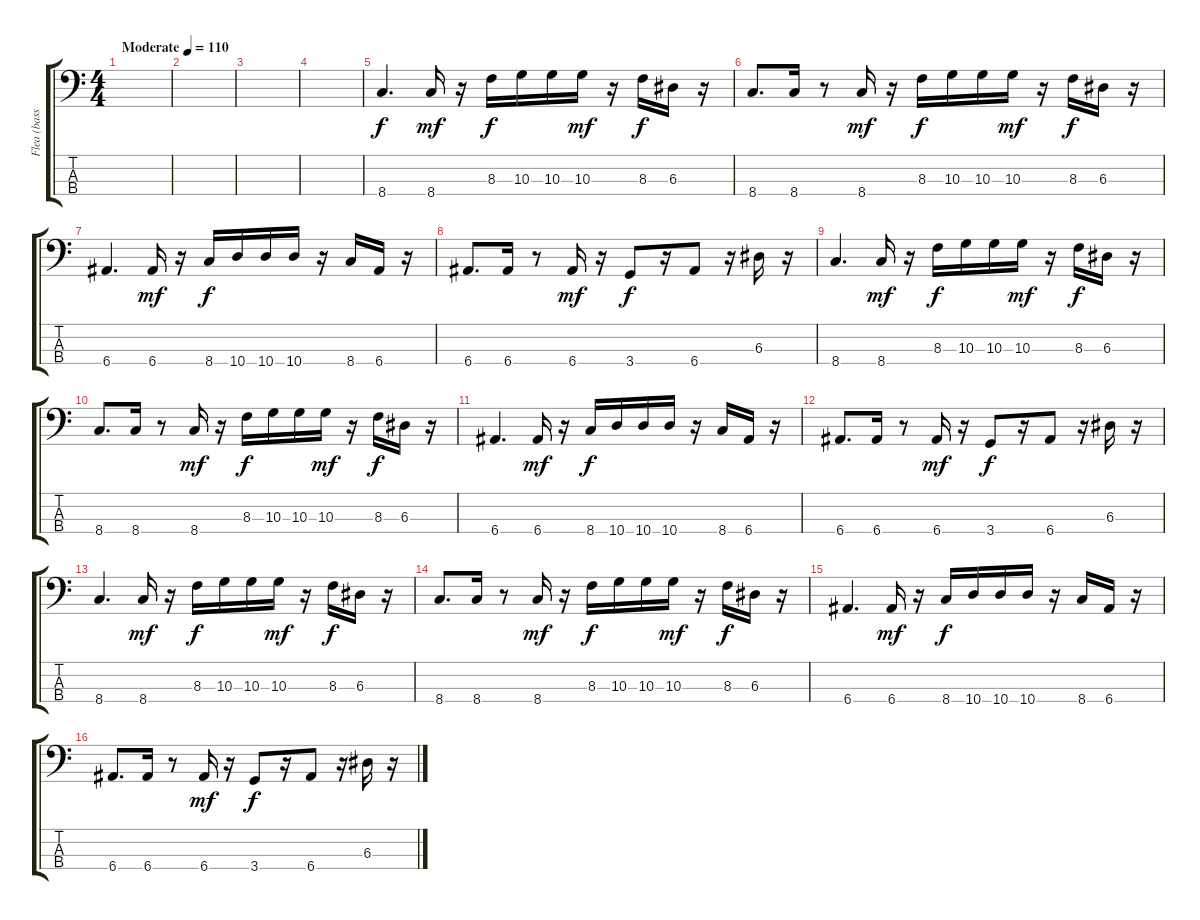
\track ("Flea (bass)" "Flea (bass") {instrument electricbassfinger}
\staff {score tabs}
\tuning (G2 D2 A1 E1) {hide}
\ts (4 4)
\tempo (110 "Moderate")
\clef f4
\ks c
|
|
|
|
8.4.4{d} 8.4.16{dy mf} r.16 8.3.16{dy f} 10.3.16 10.3.16 10.3.16{dy mf} r.16 8.3.16{dy f} 6.3.16 r.16 |
8.4.8{d} 8.4.16 r.8 8.4.16{dy mf} r.16 8.3.16{dy f} 10.3.16 10.3.16 10.3.16{dy mf} r.16 8.3.16{dy f} 6.3.16 r.16 |
6.4.4{d} 6.4.16{dy mf} r.16 8.4.16{dy f} 10.4.16 10.4.16 10.4.16 r.16 8.4.16 6.4.16 r.16 |
6.4.8{d} 6.4.16 r.8 6.4.16{dy mf} r.16 3.4.8{dy f} r.16 6.4.8 r.16 6.3.16 r.16 |
8.4.4{d} 8.4.16{dy mf} r.16 8.3.16{dy f} 10.3.16 10.3.16 10.3.16{dy mf} r.16 8.3.16{dy f} 6.3.16 r.16 |
8.4.8{d} 8.4.16 r.8 8.4.16{dy mf} r.16 8.3.16{dy f} 10.3.16 10.3.16 10.3.16{dy mf} r.16 8.3.16{dy f} 6.3.16 r.16 |
6.4.4{d} 6.4.16{dy mf} r.16 8.4.16{dy f} 10.4.16 10.4.16 10.4.16 r.16 8.4.16 6.4.16 r.16 |
6.4.8{d} 6.4.16 r.8 6.4.16{dy mf} r.16 3.4.8{dy f} r.16 6.4.8 r.16 6.3.16 r.16 |
8.4.4{d} 8.4.16{dy mf} r.16 8.3.16{dy f} 10.3.16 10.3.16 10.3.16{dy mf} r.16 8.3.16{dy f} 6.3.16 r.16 |
8.4.8{d} 8.4.16 r.8 8.4.16{dy mf} r.16 8.3.16{dy f} 10.3.16 10.3.16 10.3.16{dy mf} r.16 8.3.16{dy f} 6.3.16 r.16 |
6.4.4{d} 6.4.16{dy mf} r.16 8.4.16{dy f} 10.4.16 10.4.16 10.4.16 r.16 8.4.16 6.4.16 r.16 |
6.4.8{d} 6.4.16 r.8 6.4.16{dy mf} r.16 3.4.8{dy f} r.16 6.4.8 r.16 6.3.16 r.16
